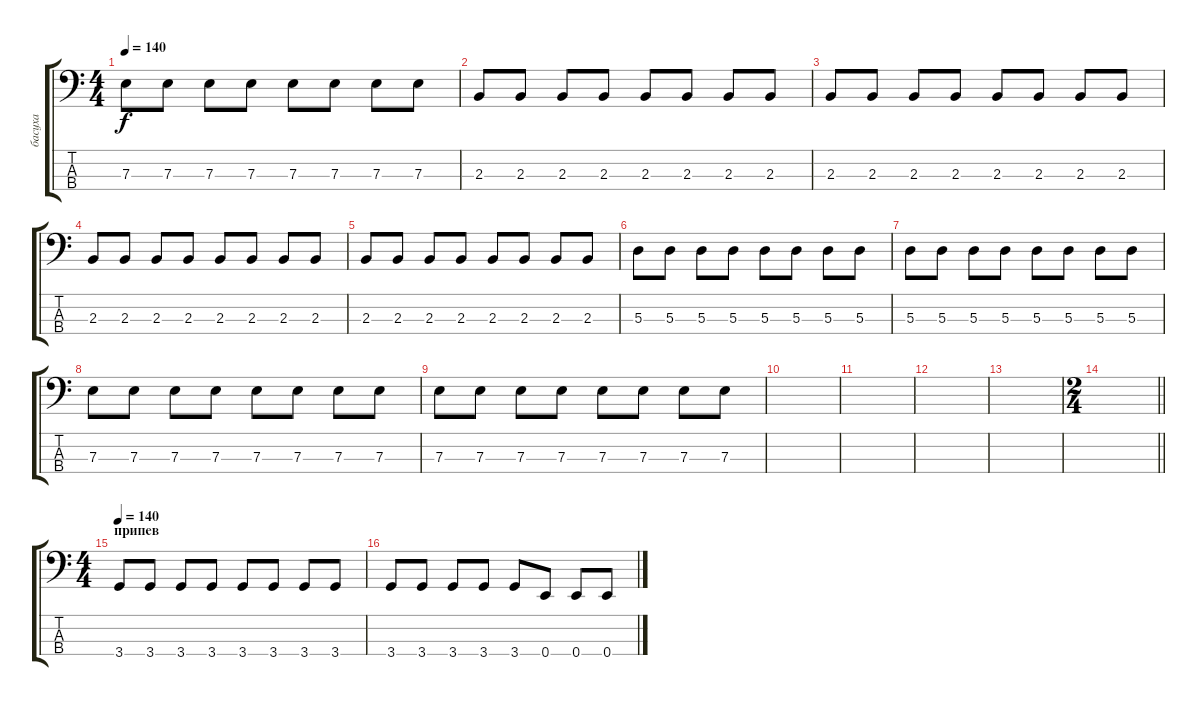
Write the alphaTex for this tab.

\track ("басуха" "басуха") {instrument electricbassfinger}
\staff {score tabs}
\tuning (G2 D2 A1 E1) {hide}
\ts (4 4)
\tempo 140
\clef f4
\ks c
7.3.8{dy f} 7.3.8 7.3.8 7.3.8 7.3.8 7.3.8 7.3.8 7.3.8 |
2.3.8 2.3.8 2.3.8 2.3.8 2.3.8 2.3.8 2.3.8 2.3.8 |
2.3.8 2.3.8 2.3.8 2.3.8 2.3.8 2.3.8 2.3.8 2.3.8 |
2.3.8 2.3.8 2.3.8 2.3.8 2.3.8 2.3.8 2.3.8 2.3.8 |
2.3.8 2.3.8 2.3.8 2.3.8 2.3.8 2.3.8 2.3.8 2.3.8 |
5.3.8 5.3.8 5.3.8 5.3.8 5.3.8 5.3.8 5.3.8 5.3.8 |
5.3.8 5.3.8 5.3.8 5.3.8 5.3.8 5.3.8 5.3.8 5.3.8 |
7.3.8 7.3.8 7.3.8 7.3.8 7.3.8 7.3.8 7.3.8 7.3.8 |
7.3.8 7.3.8 7.3.8 7.3.8 7.3.8 7.3.8 7.3.8 7.3.8 |
|
|
|
|
\ts (2 4)
\barLineRight lightlight
|
\ts (4 4)
\section ("" "припев")
\tempo 140
3.4.8 3.4.8 3.4.8 3.4.8 3.4.8 3.4.8 3.4.8 3.4.8 |
3.4.8 3.4.8 3.4.8 3.4.8 3.4.8 0.4.8 0.4.8 0.4.8
